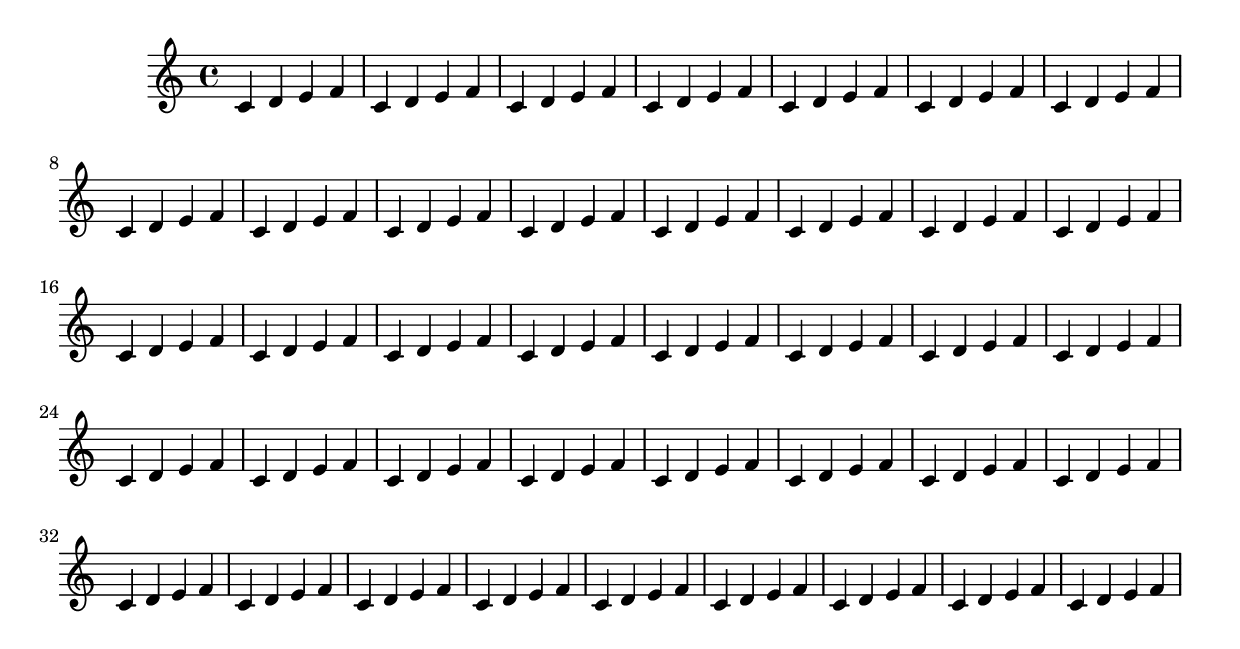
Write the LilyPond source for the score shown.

\version "2.14.0"

#(ly:set-option 'warning-as-error #f)

\header {
  texidoc = "Margin values must fit the line-width, that means: paper-width =
line-width + left-margin + right-margin.  In case they do not, default margins
are set and a warning is printed."
}

someNotes = \relative c' { \repeat unfold 40 { c4 d e f } }

\paper {
  left-margin = 20 \mm
  right-margin = 40 \mm
  line-width = 100 \mm
}

\book {
  \score { \someNotes }
}
